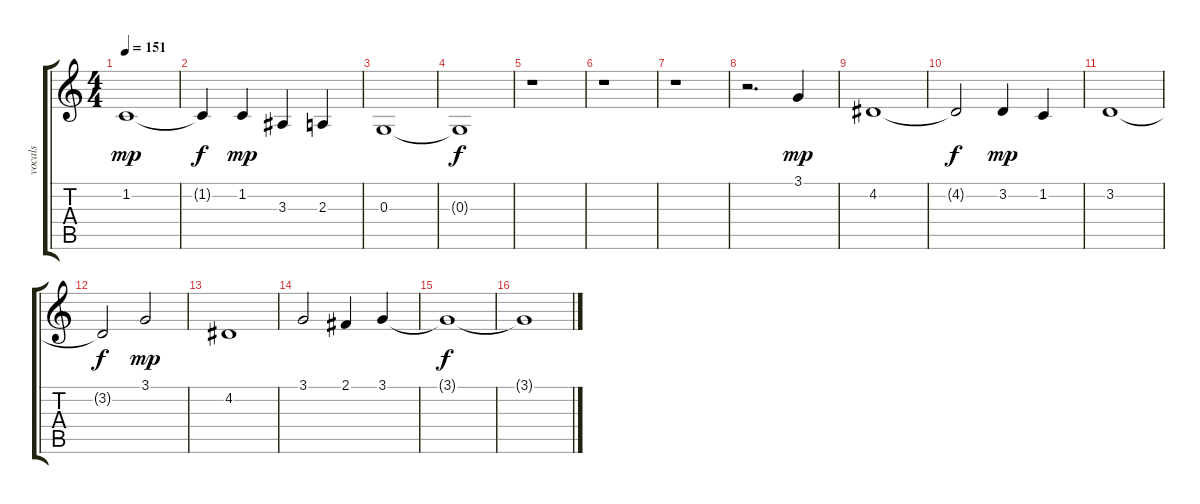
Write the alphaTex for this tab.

\track ("vocals" "vocals") {instrument oboe}
\staff {score tabs}
\tuning (E4 B3 G3 D3 A2 E2) {hide}
\ts (4 4)
\tempo 151
\clef g2
\ks c
1.2.1{dy mp} |
1.2{t}.4{dy f} 1.2.4{dy mp} 3.3.4 2.3.4 |
0.3.1 |
0.3{t}.1{dy f} |
r.1 |
r.1 |
r.1 |
r.2{d} 3.1.4{dy mp} |
4.2.1 |
4.2{t}.2{dy f} 3.2.4{dy mp} 1.2.4 |
3.2.1 |
3.2{t}.2{dy f} 3.1.2{dy mp} |
4.2.1 |
3.1.2 2.1.4 3.1.4 |
3.1{t}.1{dy f} |
3.1{t}.1
